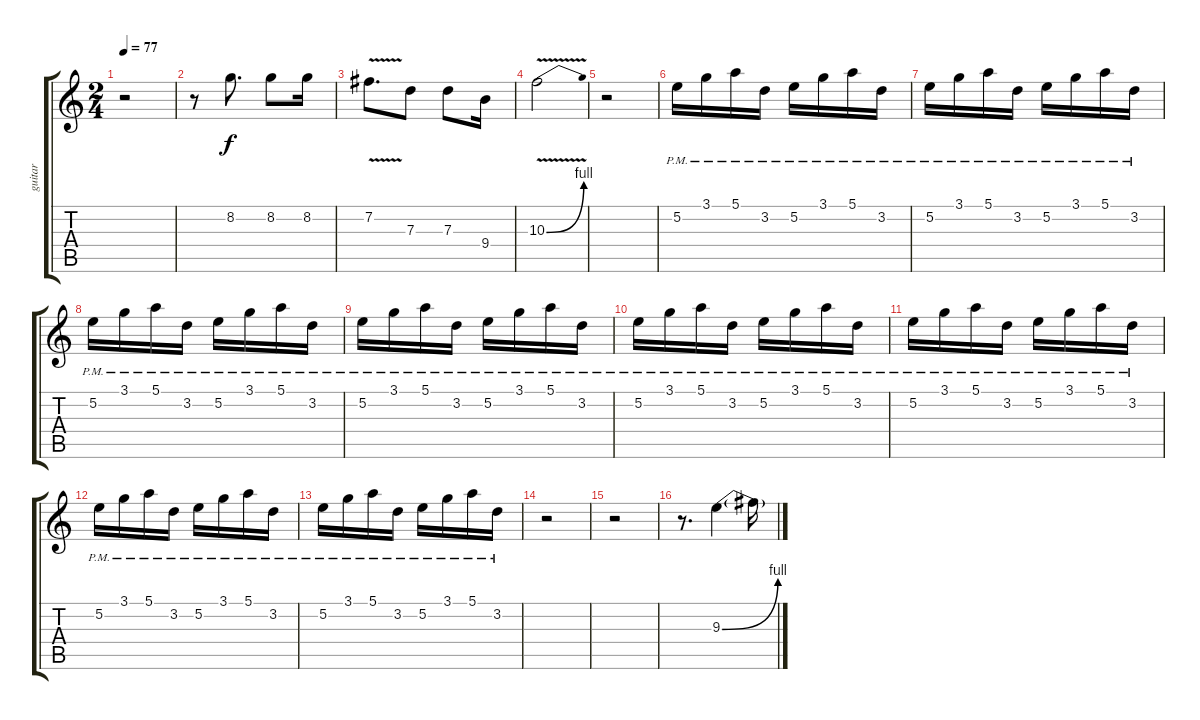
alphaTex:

\track ("guitar    solo   one" "guitar    ") {instrument overdrivenguitar}
\staff {score tabs}
\tuning (E4 B3 G3 D3 A2 E2) {hide}
\ts (2 4)
\tempo 77
\clef g2
\ks c
r.2{dy f} |
r.8 8.2.8{d} 8.2.8 8.2.16 |
7.2{v}.8{d} 7.3.8 7.3.8 9.4.16 |
10.3{be (bend 0 0 60 4) v}.2 |
r.2 |
5.2{pm}.16 3.1{pm}.16 5.1{pm}.16 3.2{pm}.16 5.2{pm}.16 3.1{pm}.16 5.1{pm}.16 3.2{pm}.16 |
5.2{pm}.16 3.1{pm}.16 5.1{pm}.16 3.2{pm}.16 5.2{pm}.16 3.1{pm}.16 5.1{pm}.16 3.2{pm}.16 |
5.2{pm}.16 3.1{pm}.16 5.1{pm}.16 3.2{pm}.16 5.2{pm}.16 3.1{pm}.16 5.1{pm}.16 3.2{pm}.16 |
5.2{pm}.16 3.1{pm}.16 5.1{pm}.16 3.2{pm}.16 5.2{pm}.16 3.1{pm}.16 5.1{pm}.16 3.2{pm}.16 |
5.2{pm}.16 3.1{pm}.16 5.1{pm}.16 3.2{pm}.16 5.2{pm}.16 3.1{pm}.16 5.1{pm}.16 3.2{pm}.16 |
5.2{pm}.16 3.1{pm}.16 5.1{pm}.16 3.2{pm}.16 5.2{pm}.16 3.1{pm}.16 5.1{pm}.16 3.2{pm}.16 |
5.2{pm}.16 3.1{pm}.16 5.1{pm}.16 3.2{pm}.16 5.2{pm}.16 3.1{pm}.16 5.1{pm}.16 3.2{pm}.16 |
5.2{pm}.16 3.1{pm}.16 5.1{pm}.16 3.2{pm}.16 5.2{pm}.16 3.1{pm}.16 5.1{pm}.16 3.2{pm}.16 |
r.2 |
r.2 |
r.8{d} 9.3{be (bend 0 0 60 4)}.4 9.3{t}.16
